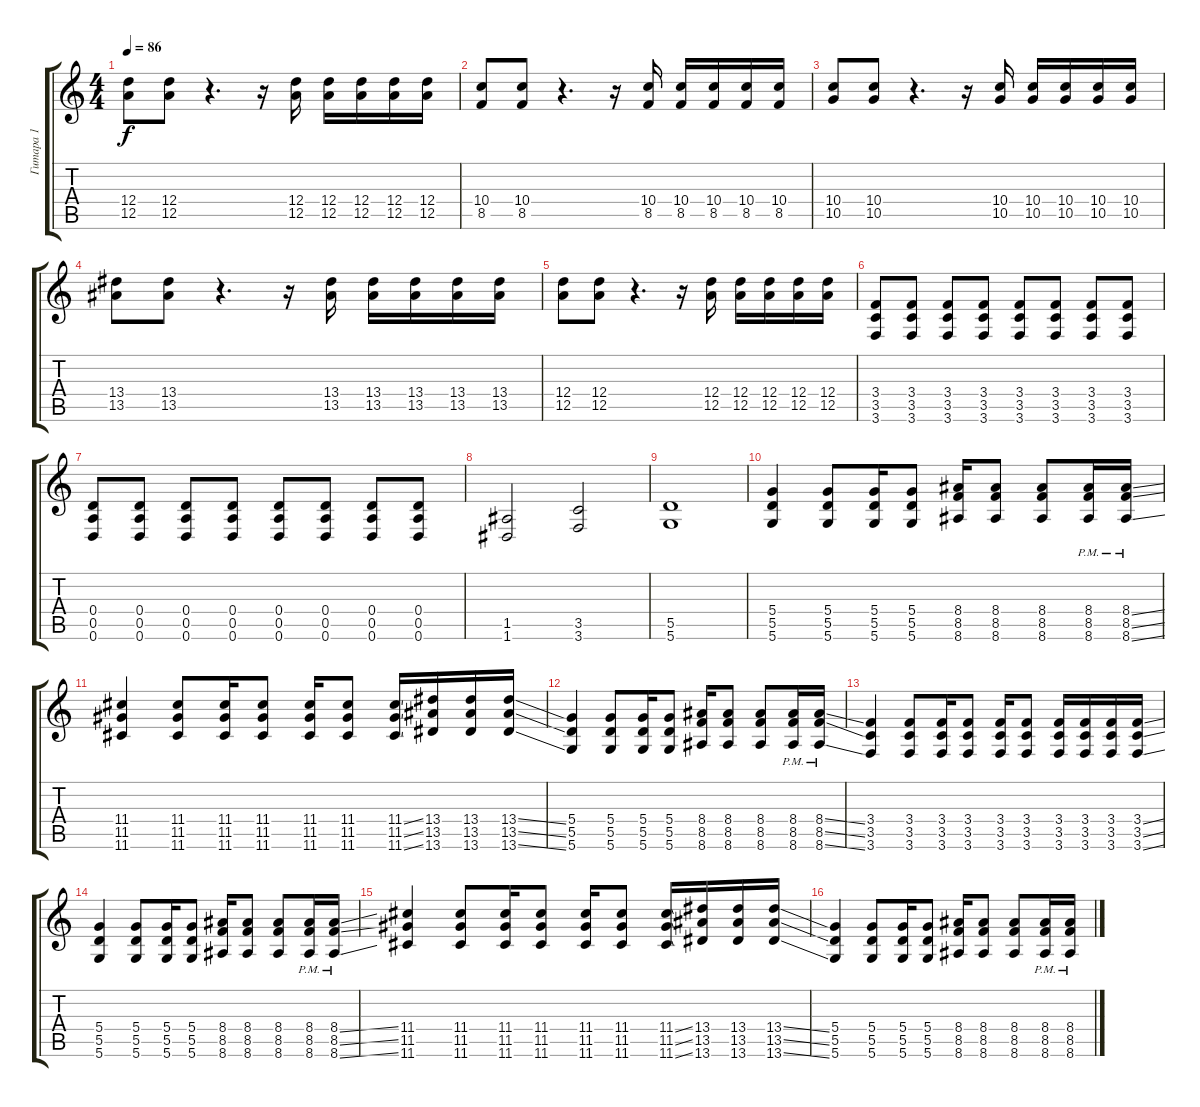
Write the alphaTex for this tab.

\track ("Гитара 1" "Гитара 1") {instrument overdrivenguitar}
\staff {score tabs}
\tuning (E4 B3 G3 D3 A2 D2) {hide}
\ts (4 4)
\tempo 86
\clef g2
\ks c
(12.4 12.5).8{dy f} (12.4 12.5).8 r.4{d} r.16 (12.4 12.5).16 (12.4 12.5).16 (12.4 12.5).16 (12.4 12.5).16 (12.4 12.5).16 |
(10.4 8.5).8 (10.4 8.5).8 r.4{d} r.16 (10.4 8.5).16 (10.4 8.5).16 (10.4 8.5).16 (10.4 8.5).16 (10.4 8.5).16 |
(10.4 10.5).8 (10.4 10.5).8 r.4{d} r.16 (10.4 10.5).16 (10.4 10.5).16 (10.4 10.5).16 (10.4 10.5).16 (10.4 10.5).16 |
(13.4 13.5).8 (13.4 13.5).8 r.4{d} r.16 (13.4 13.5).16 (13.4 13.5).16 (13.4 13.5).16 (13.4 13.5).16 (13.4 13.5).16 |
(12.4 12.5).8 (12.4 12.5).8 r.4{d} r.16 (12.4 12.5).16 (12.4 12.5).16 (12.4 12.5).16 (12.4 12.5).16 (12.4 12.5).16 |
(3.4 3.5 3.6).8 (3.4 3.5 3.6).8 (3.4 3.5 3.6).8 (3.4 3.5 3.6).8 (3.4 3.5 3.6).8 (3.4 3.5 3.6).8 (3.4 3.5 3.6).8 (3.4 3.5 3.6).8 |
(0.4 0.5 0.6).8 (0.4 0.5 0.6).8 (0.4 0.5 0.6).8 (0.4 0.5 0.6).8 (0.4 0.5 0.6).8 (0.4 0.5 0.6).8 (0.4 0.5 0.6).8 (0.4 0.5 0.6).8 |
(1.5 1.6).2 (3.5 3.6).2 |
(5.5 5.6).1 |
(5.4 5.5 5.6).4 (5.4 5.5 5.6).8 (5.4 5.5 5.6).16 (5.4 5.5 5.6).8 (8.4 8.5 8.6).16 (8.4 8.5 8.6).8 (8.4 8.5 8.6).8 (8.4{pm} 8.5{pm} 8.6{pm}).16 (8.4{ss pm} 8.5{ss pm} 8.6{ss pm}).16 |
(11.4 11.5 11.6).4 (11.4 11.5 11.6).8 (11.4 11.5 11.6).16 (11.4 11.5 11.6).8 (11.4 11.5 11.6).16 (11.4 11.5 11.6).8 (11.4{ss} 11.5{ss} 11.6{ss}).16 (13.4 13.5 13.6).16 (13.4 13.5 13.6).16 (13.4{ss} 13.5{ss} 13.6{ss}).16 |
(5.4 5.5 5.6).4 (5.4 5.5 5.6).8 (5.4 5.5 5.6).16 (5.4 5.5 5.6).8 (8.4 8.5 8.6).16 (8.4 8.5 8.6).8 (8.4 8.5 8.6).8 (8.4{pm} 8.5{pm} 8.6{pm}).16 (8.4{ss pm} 8.5{ss pm} 8.6{ss pm}).16 |
(3.4 3.5 3.6).4 (3.4 3.5 3.6).8 (3.4 3.5 3.6).16 (3.4 3.5 3.6).8 (3.4 3.5 3.6).16 (3.4 3.5 3.6).8 (3.4 3.5 3.6).16 (3.4 3.5 3.6).16 (3.4 3.5 3.6).16 (3.4{ss} 3.5{ss} 3.6{ss}).16 |
(5.4 5.5 5.6).4 (5.4 5.5 5.6).8 (5.4 5.5 5.6).16 (5.4 5.5 5.6).8 (8.4 8.5 8.6).16 (8.4 8.5 8.6).8 (8.4 8.5 8.6).8 (8.4{pm} 8.5{pm} 8.6{pm}).16 (8.4{ss pm} 8.5{ss pm} 8.6{ss pm}).16 |
(11.4 11.5 11.6).4 (11.4 11.5 11.6).8 (11.4 11.5 11.6).16 (11.4 11.5 11.6).8 (11.4 11.5 11.6).16 (11.4 11.5 11.6).8 (11.4{ss} 11.5{ss} 11.6{ss}).16 (13.4 13.5 13.6).16 (13.4 13.5 13.6).16 (13.4{ss} 13.5{ss} 13.6{ss}).16 |
(5.4 5.5 5.6).4 (5.4 5.5 5.6).8 (5.4 5.5 5.6).16 (5.4 5.5 5.6).8 (8.4 8.5 8.6).16 (8.4 8.5 8.6).8 (8.4 8.5 8.6).8 (8.4{pm} 8.5{pm} 8.6{pm}).16 (8.4{ss pm} 8.5{ss pm} 8.6{ss pm}).16
